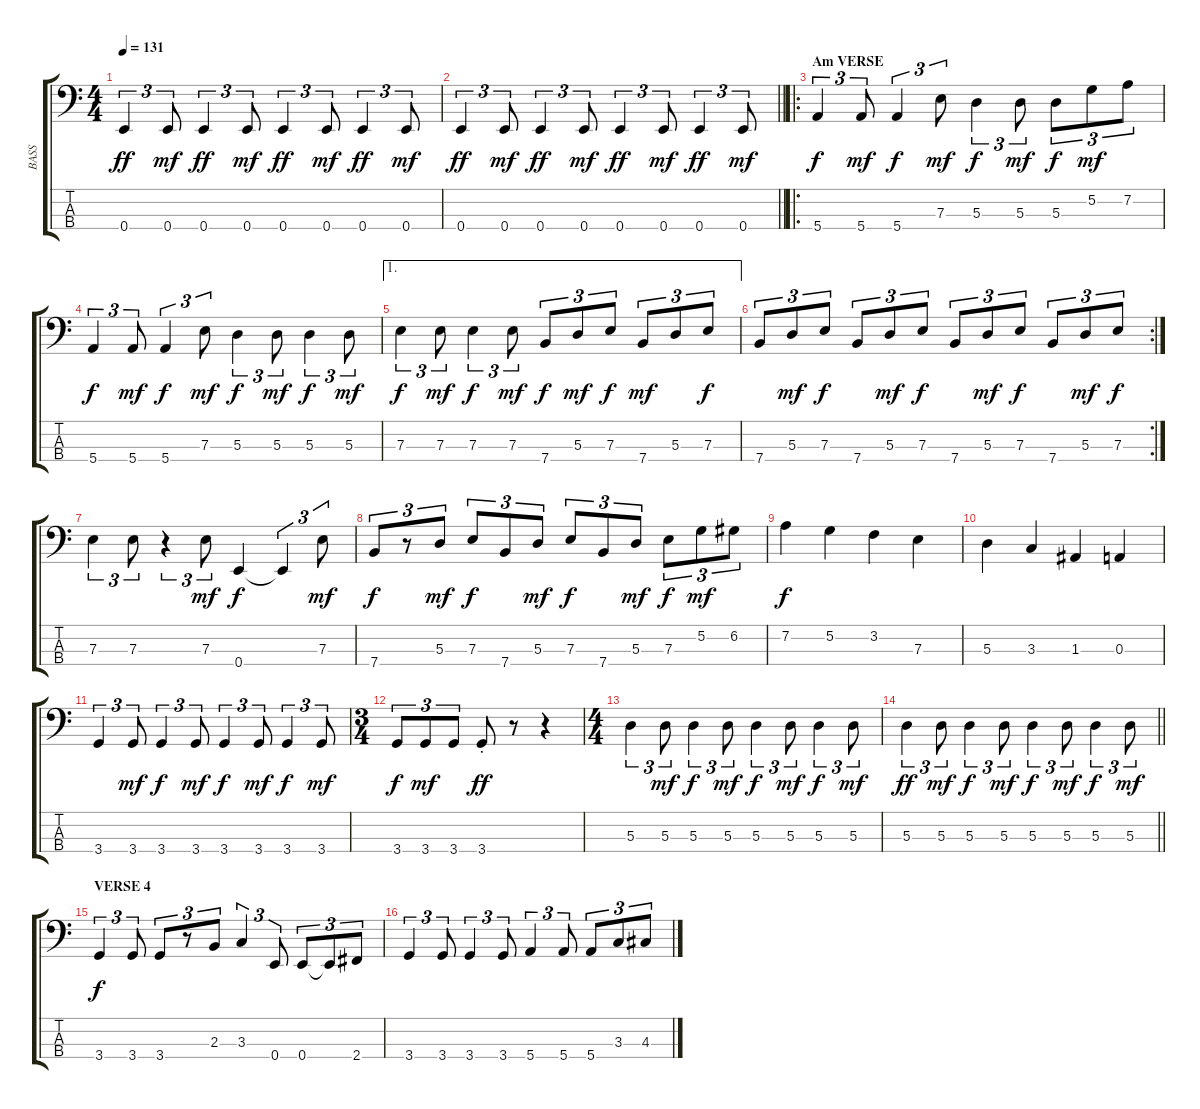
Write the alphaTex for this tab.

\track ("BASS" "BASS") {instrument electricbassfinger}
\staff {score tabs}
\tuning (G2 D2 A1 E1) {hide}
\ts (4 4)
\tempo 131
\clef f4
\ks c
0.4.4{tu (3 2) dy ff} 0.4.8{tu (3 2) dy mf} 0.4.4{tu (3 2) dy ff} 0.4.8{tu (3 2) dy mf} 0.4.4{tu (3 2) dy ff} 0.4.8{tu (3 2) dy mf} 0.4.4{tu (3 2) dy ff} 0.4.8{tu (3 2) dy mf} |
\barLineRight lightlight
0.4.4{tu (3 2) dy ff} 0.4.8{tu (3 2) dy mf} 0.4.4{tu (3 2) dy ff} 0.4.8{tu (3 2) dy mf} 0.4.4{tu (3 2) dy ff} 0.4.8{tu (3 2) dy mf} 0.4.4{tu (3 2) dy ff} 0.4.8{tu (3 2) dy mf} |
\ro
\section ("" "Am VERSE")
5.4.4{tu (3 2) dy f} 5.4.8{tu (3 2) dy mf} 5.4.4{tu (3 2) dy f} 7.3.8{tu (3 2) dy mf} 5.3.4{tu (3 2) dy f} 5.3.8{tu (3 2) dy mf} 5.3.8{tu (3 2) dy f} 5.2.8{tu (3 2) dy mf} 7.2.8{tu (3 2)} |
5.4.4{tu (3 2) dy f} 5.4.8{tu (3 2) dy mf} 5.4.4{tu (3 2) dy f} 7.3.8{tu (3 2) dy mf} 5.3.4{tu (3 2) dy f} 5.3.8{tu (3 2) dy mf} 5.3.4{tu (3 2) dy f} 5.3.8{tu (3 2) dy mf} |
\ae 1
7.3.4{tu (3 2) dy f} 7.3.8{tu (3 2) dy mf} 7.3.4{tu (3 2) dy f} 7.3.8{tu (3 2) dy mf} 7.4.8{tu (3 2) dy f} 5.3.8{tu (3 2) dy mf} 7.3.8{tu (3 2) dy f} 7.4.8{tu (3 2) dy mf} 5.3.8{tu (3 2)} 7.3.8{tu (3 2) dy f} |
\rc 2
7.4.8{tu (3 2)} 5.3.8{tu (3 2) dy mf} 7.3.8{tu (3 2) dy f} 7.4.8{tu (3 2)} 5.3.8{tu (3 2) dy mf} 7.3.8{tu (3 2) dy f} 7.4.8{tu (3 2)} 5.3.8{tu (3 2) dy mf} 7.3.8{tu (3 2) dy f} 7.4.8{tu (3 2)} 5.3.8{tu (3 2) dy mf} 7.3.8{tu (3 2) dy f} |
7.3.4{tu (3 2)} 7.3.8{tu (3 2)} r.4{tu (3 2)} 7.3.8{tu (3 2) dy mf} 0.4.4{dy f} 0.4{t}.4{tu (3 2)} 7.3.8{tu (3 2) dy mf} |
7.4.8{tu (3 2) dy f} r.8{tu (3 2)} 5.3.8{tu (3 2) dy mf} 7.3.8{tu (3 2) dy f} 7.4.8{tu (3 2)} 5.3.8{tu (3 2) dy mf} 7.3.8{tu (3 2) dy f} 7.4.8{tu (3 2)} 5.3.8{tu (3 2) dy mf} 7.3.8{tu (3 2) dy f} 5.2.8{tu (3 2) dy mf} 6.2.8{tu (3 2)} |
7.2.4{dy f} 5.2.4 3.2.4 7.3.4 |
5.3.4 3.3.4 1.3.4 0.3.4 |
3.4.4{tu (3 2)} 3.4.8{tu (3 2) dy mf} 3.4.4{tu (3 2) dy f} 3.4.8{tu (3 2) dy mf} 3.4.4{tu (3 2) dy f} 3.4.8{tu (3 2) dy mf} 3.4.4{tu (3 2) dy f} 3.4.8{tu (3 2) dy mf} |
\ts (3 4)
3.4.8{tu (3 2) dy f} 3.4.8{tu (3 2) dy mf} 3.4.8{tu (3 2)} 3.4{st}.8{dy ff} r.8 r.4 |
\ts (4 4)
5.3.4{tu (3 2)} 5.3.8{tu (3 2) dy mf} 5.3.4{tu (3 2) dy f} 5.3.8{tu (3 2) dy mf} 5.3.4{tu (3 2) dy f} 5.3.8{tu (3 2) dy mf} 5.3.4{tu (3 2) dy f} 5.3.8{tu (3 2) dy mf} |
\barLineRight lightlight
5.3.4{tu (3 2) dy ff} 5.3.8{tu (3 2) dy mf} 5.3.4{tu (3 2) dy f} 5.3.8{tu (3 2) dy mf} 5.3.4{tu (3 2) dy f} 5.3.8{tu (3 2) dy mf} 5.3.4{tu (3 2) dy f} 5.3.8{tu (3 2) dy mf} |
\section ("" "VERSE 4")
3.4.4{tu (3 2) dy f} 3.4.8{tu (3 2)} 3.4.8{tu (3 2)} r.8{tu (3 2)} 2.3.8{tu (3 2)} 3.3.4{tu (3 2)} 0.4.8{tu (3 2)} 0.4.8{tu (3 2)} 0.4{t}.8{tu (3 2)} 2.4.8{tu (3 2)} |
3.4.4{tu (3 2)} 3.4.8{tu (3 2)} 3.4.4{tu (3 2)} 3.4.8{tu (3 2)} 5.4.4{tu (3 2)} 5.4.8{tu (3 2)} 5.4.8{tu (3 2)} 3.3.8{tu (3 2)} 4.3.8{tu (3 2)}
